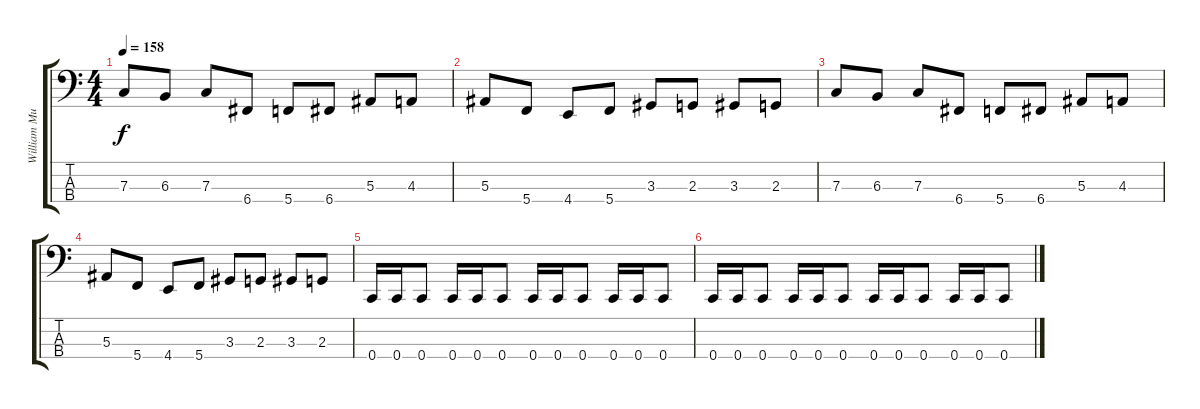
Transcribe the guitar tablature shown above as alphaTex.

\track ("William Murderface (Bass Guitar)" "William Mu") {instrument electricbassfinger}
\staff {score tabs}
\tuning (Eb2 Bb1 F1 C1) {hide}
\ts (4 4)
\tempo 158
\clef f4
\ks c
7.3.8{dy f} 6.3.8 7.3.8 6.4.8 5.4.8 6.4.8 5.3.8 4.3.8 |
5.3.8 5.4.8 4.4.8 5.4.8 3.3.8 2.3.8 3.3.8 2.3.8 |
7.3.8 6.3.8 7.3.8 6.4.8 5.4.8 6.4.8 5.3.8 4.3.8 |
5.3.8 5.4.8 4.4.8 5.4.8 3.3.8 2.3.8 3.3.8 2.3.8 |
0.4.16 0.4.16 0.4.8 0.4.16 0.4.16 0.4.8 0.4.16 0.4.16 0.4.8 0.4.16 0.4.16 0.4.8 |
0.4.16 0.4.16 0.4.8 0.4.16 0.4.16 0.4.8 0.4.16 0.4.16 0.4.8 0.4.16 0.4.16 0.4.8
